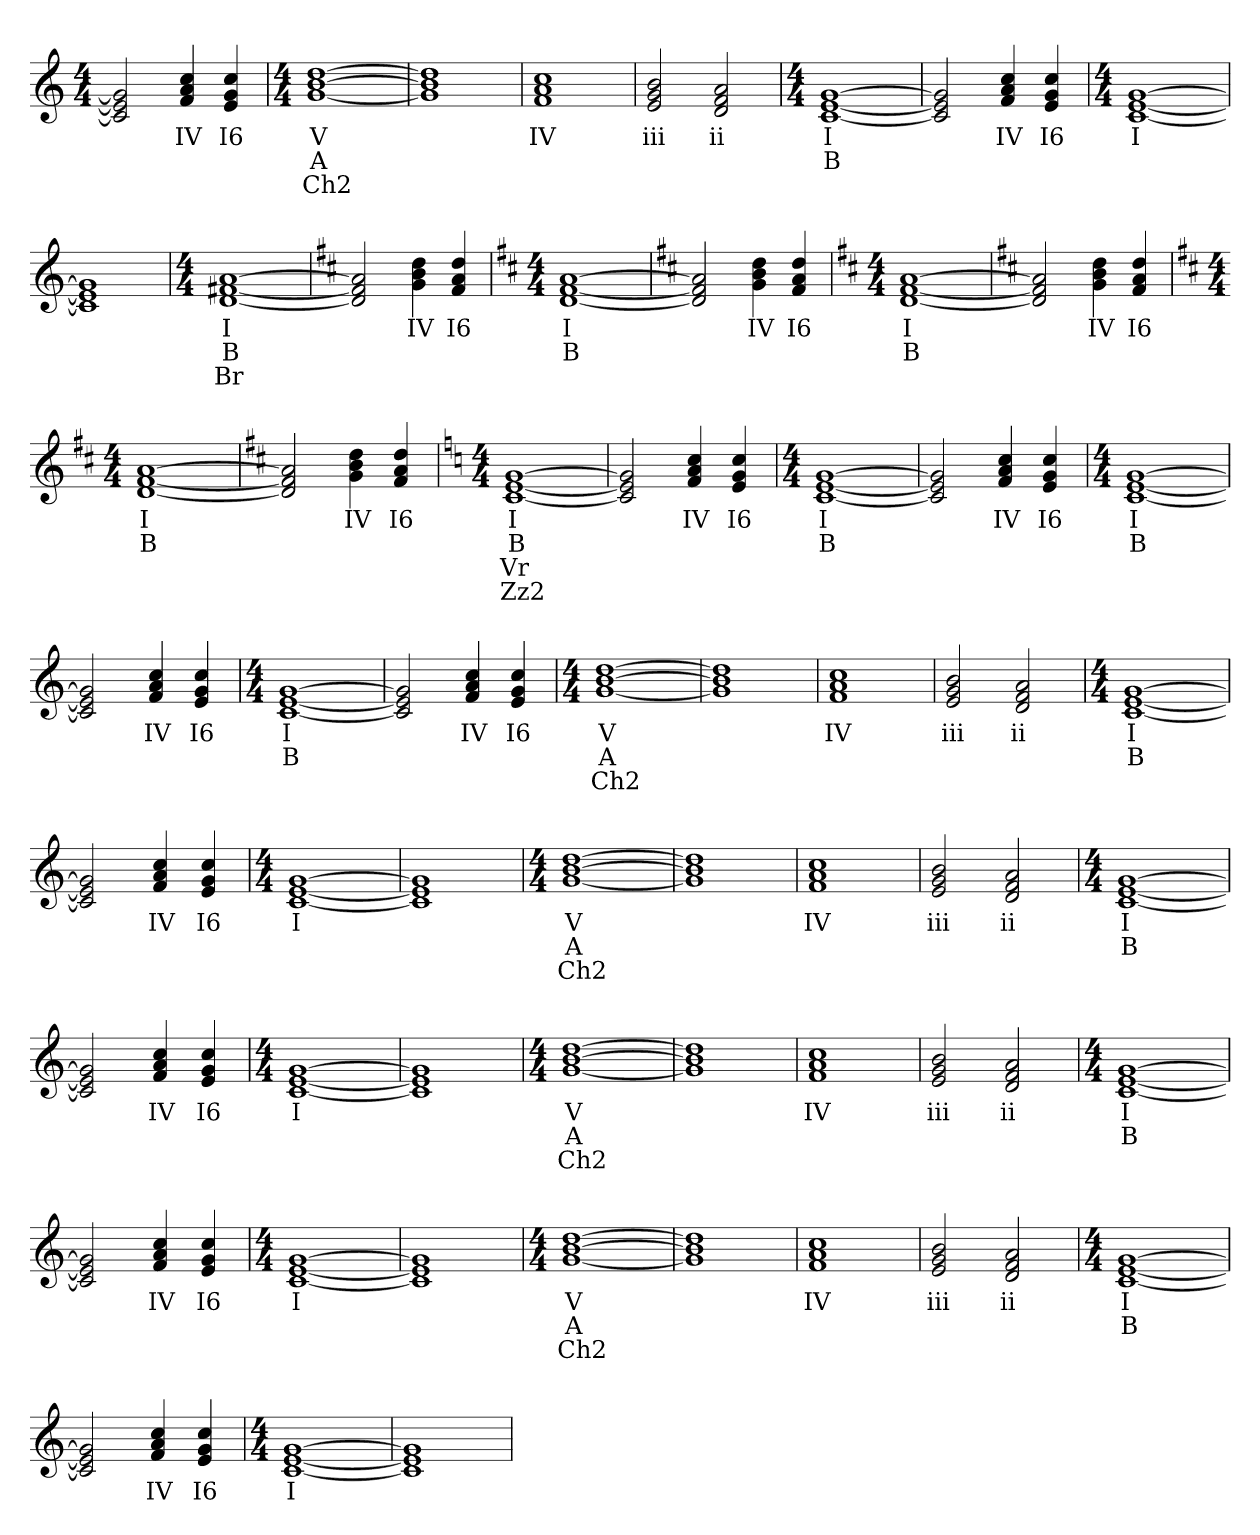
**kern	**text	**text	**text	**text
*part1	*part1	*part1	*part1	*part1
*staff1	*staff1	*staff1	*staff1	*staff1
*k[]	*	*	*	*
*C:	*	*	*	*
*M4/4	*	*	*	*
=	=	=	=	=
2c] 2e] 2g]	.	.	.	.
4f 4a 4cc	IV	.	.	.
4e 4g 4cc	I6	.	.	.
=	=	=	=	=
*k[]	*	*	*	*
*C:	*	*	*	*
*M4/4	*	*	*	*
[1g [1b [1dd	V	A	Ch2	.
=	=	=	=	=
*k[]	*	*	*	*
*C:	*	*	*	*
1g] 1b] 1dd]	.	.	.	.
=	=	=	=	=
*k[]	*	*	*	*
*C:	*	*	*	*
1f 1a 1cc	IV	.	.	.
=	=	=	=	=
*k[]	*	*	*	*
*C:	*	*	*	*
2e 2g 2b	iii	.	.	.
2d 2f 2a	ii	.	.	.
=	=	=	=	=
*k[]	*	*	*	*
*C:	*	*	*	*
*M4/4	*	*	*	*
[1c [1e [1g	I	B	.	.
=	=	=	=	=
*k[]	*	*	*	*
*C:	*	*	*	*
2c] 2e] 2g]	.	.	.	.
4f 4a 4cc	IV	.	.	.
4e 4g 4cc	I6	.	.	.
=	=	=	=	=
*k[]	*	*	*	*
*C:	*	*	*	*
*M4/4	*	*	*	*
[1c [1e [1g	I	.	.	.
=	=	=	=	=
*k[]	*	*	*	*
*C:	*	*	*	*
1c] 1e] 1g]	.	.	.	.
=	=	=	=	=
*k[]	*	*	*	*
*C:	*	*	*	*
*M4/4	*	*	*	*
[1d [1f#X [1a	I	B	Br	.
=	=	=	=	=
*k[f#c#]	*	*	*	*
*D:	*	*	*	*
2d] 2f#] 2a]	.	.	.	.
4g 4b 4dd	IV	.	.	.
4f# 4a 4dd	I6	.	.	.
=	=	=	=	=
*k[f#c#]	*	*	*	*
*D:	*	*	*	*
*M4/4	*	*	*	*
[1d [1f# [1a	I	B	.	.
=	=	=	=	=
*k[f#c#]	*	*	*	*
*D:	*	*	*	*
2d] 2f#] 2a]	.	.	.	.
4g 4b 4dd	IV	.	.	.
4f# 4a 4dd	I6	.	.	.
=	=	=	=	=
*k[f#c#]	*	*	*	*
*D:	*	*	*	*
*M4/4	*	*	*	*
[1d [1f# [1a	I	B	.	.
=	=	=	=	=
*k[f#c#]	*	*	*	*
*D:	*	*	*	*
2d] 2f#] 2a]	.	.	.	.
4g 4b 4dd	IV	.	.	.
4f# 4a 4dd	I6	.	.	.
=	=	=	=	=
*k[f#c#]	*	*	*	*
*D:	*	*	*	*
*M4/4	*	*	*	*
[1d [1f# [1a	I	B	.	.
=	=	=	=	=
*k[f#c#]	*	*	*	*
*D:	*	*	*	*
2d] 2f#] 2a]	.	.	.	.
4g 4b 4dd	IV	.	.	.
4f# 4a 4dd	I6	.	.	.
=	=	=	=	=
*k[]	*	*	*	*
*C:	*	*	*	*
*M4/4	*	*	*	*
[1c [1e [1g	I	B	Vr	Zz2
=	=	=	=	=
*k[]	*	*	*	*
*C:	*	*	*	*
2c] 2e] 2g]	.	.	.	.
4f 4a 4cc	IV	.	.	.
4e 4g 4cc	I6	.	.	.
=	=	=	=	=
*k[]	*	*	*	*
*C:	*	*	*	*
*M4/4	*	*	*	*
[1c [1e [1g	I	B	.	.
=	=	=	=	=
*k[]	*	*	*	*
*C:	*	*	*	*
2c] 2e] 2g]	.	.	.	.
4f 4a 4cc	IV	.	.	.
4e 4g 4cc	I6	.	.	.
=	=	=	=	=
*k[]	*	*	*	*
*C:	*	*	*	*
*M4/4	*	*	*	*
[1c [1e [1g	I	B	.	.
=	=	=	=	=
*k[]	*	*	*	*
*C:	*	*	*	*
2c] 2e] 2g]	.	.	.	.
4f 4a 4cc	IV	.	.	.
4e 4g 4cc	I6	.	.	.
=	=	=	=	=
*k[]	*	*	*	*
*C:	*	*	*	*
*M4/4	*	*	*	*
[1c [1e [1g	I	B	.	.
=	=	=	=	=
*k[]	*	*	*	*
*C:	*	*	*	*
2c] 2e] 2g]	.	.	.	.
4f 4a 4cc	IV	.	.	.
4e 4g 4cc	I6	.	.	.
=	=	=	=	=
*k[]	*	*	*	*
*C:	*	*	*	*
*M4/4	*	*	*	*
[1g [1b [1dd	V	A	Ch2	.
=	=	=	=	=
*k[]	*	*	*	*
*C:	*	*	*	*
1g] 1b] 1dd]	.	.	.	.
=	=	=	=	=
*k[]	*	*	*	*
*C:	*	*	*	*
1f 1a 1cc	IV	.	.	.
=	=	=	=	=
*k[]	*	*	*	*
*C:	*	*	*	*
2e 2g 2b	iii	.	.	.
2d 2f 2a	ii	.	.	.
=	=	=	=	=
*k[]	*	*	*	*
*C:	*	*	*	*
*M4/4	*	*	*	*
[1c [1e [1g	I	B	.	.
=	=	=	=	=
*k[]	*	*	*	*
*C:	*	*	*	*
2c] 2e] 2g]	.	.	.	.
4f 4a 4cc	IV	.	.	.
4e 4g 4cc	I6	.	.	.
=	=	=	=	=
*k[]	*	*	*	*
*C:	*	*	*	*
*M4/4	*	*	*	*
[1c [1e [1g	I	.	.	.
=	=	=	=	=
*k[]	*	*	*	*
*C:	*	*	*	*
1c] 1e] 1g]	.	.	.	.
=	=	=	=	=
*k[]	*	*	*	*
*C:	*	*	*	*
*M4/4	*	*	*	*
[1g [1b [1dd	V	A	Ch2	.
=	=	=	=	=
*k[]	*	*	*	*
*C:	*	*	*	*
1g] 1b] 1dd]	.	.	.	.
=	=	=	=	=
*k[]	*	*	*	*
*C:	*	*	*	*
1f 1a 1cc	IV	.	.	.
=	=	=	=	=
*k[]	*	*	*	*
*C:	*	*	*	*
2e 2g 2b	iii	.	.	.
2d 2f 2a	ii	.	.	.
=	=	=	=	=
*k[]	*	*	*	*
*C:	*	*	*	*
*M4/4	*	*	*	*
[1c [1e [1g	I	B	.	.
=	=	=	=	=
*k[]	*	*	*	*
*C:	*	*	*	*
2c] 2e] 2g]	.	.	.	.
4f 4a 4cc	IV	.	.	.
4e 4g 4cc	I6	.	.	.
=	=	=	=	=
*k[]	*	*	*	*
*C:	*	*	*	*
*M4/4	*	*	*	*
[1c [1e [1g	I	.	.	.
=	=	=	=	=
*k[]	*	*	*	*
*C:	*	*	*	*
1c] 1e] 1g]	.	.	.	.
=	=	=	=	=
*k[]	*	*	*	*
*C:	*	*	*	*
*M4/4	*	*	*	*
[1g [1b [1dd	V	A	Ch2	.
=	=	=	=	=
*k[]	*	*	*	*
*C:	*	*	*	*
1g] 1b] 1dd]	.	.	.	.
=	=	=	=	=
*k[]	*	*	*	*
*C:	*	*	*	*
1f 1a 1cc	IV	.	.	.
=	=	=	=	=
*k[]	*	*	*	*
*C:	*	*	*	*
2e 2g 2b	iii	.	.	.
2d 2f 2a	ii	.	.	.
=	=	=	=	=
*k[]	*	*	*	*
*C:	*	*	*	*
*M4/4	*	*	*	*
[1c [1e [1g	I	B	.	.
=	=	=	=	=
*k[]	*	*	*	*
*C:	*	*	*	*
2c] 2e] 2g]	.	.	.	.
4f 4a 4cc	IV	.	.	.
4e 4g 4cc	I6	.	.	.
=	=	=	=	=
*k[]	*	*	*	*
*C:	*	*	*	*
*M4/4	*	*	*	*
[1c [1e [1g	I	.	.	.
=	=	=	=	=
*k[]	*	*	*	*
*C:	*	*	*	*
1c] 1e] 1g]	.	.	.	.
=	=	=	=	=
*k[]	*	*	*	*
*C:	*	*	*	*
*M4/4	*	*	*	*
[1g [1b [1dd	V	A	Ch2	.
=	=	=	=	=
*k[]	*	*	*	*
*C:	*	*	*	*
1g] 1b] 1dd]	.	.	.	.
=	=	=	=	=
*k[]	*	*	*	*
*C:	*	*	*	*
1f 1a 1cc	IV	.	.	.
=	=	=	=	=
*k[]	*	*	*	*
*C:	*	*	*	*
2e 2g 2b	iii	.	.	.
2d 2f 2a	ii	.	.	.
=	=	=	=	=
*k[]	*	*	*	*
*C:	*	*	*	*
*M4/4	*	*	*	*
[1c [1e [1g	I	B	.	.
=	=	=	=	=
*k[]	*	*	*	*
*C:	*	*	*	*
2c] 2e] 2g]	.	.	.	.
4f 4a 4cc	IV	.	.	.
4e 4g 4cc	I6	.	.	.
=	=	=	=	=
*k[]	*	*	*	*
*C:	*	*	*	*
*M4/4	*	*	*	*
[1c [1e [1g	I	.	.	.
=	=	=	=	=
*k[]	*	*	*	*
*C:	*	*	*	*
1c] 1e] 1g]	.	.	.	.
=	=	=	=	=
*-	*-	*-	*-	*-
